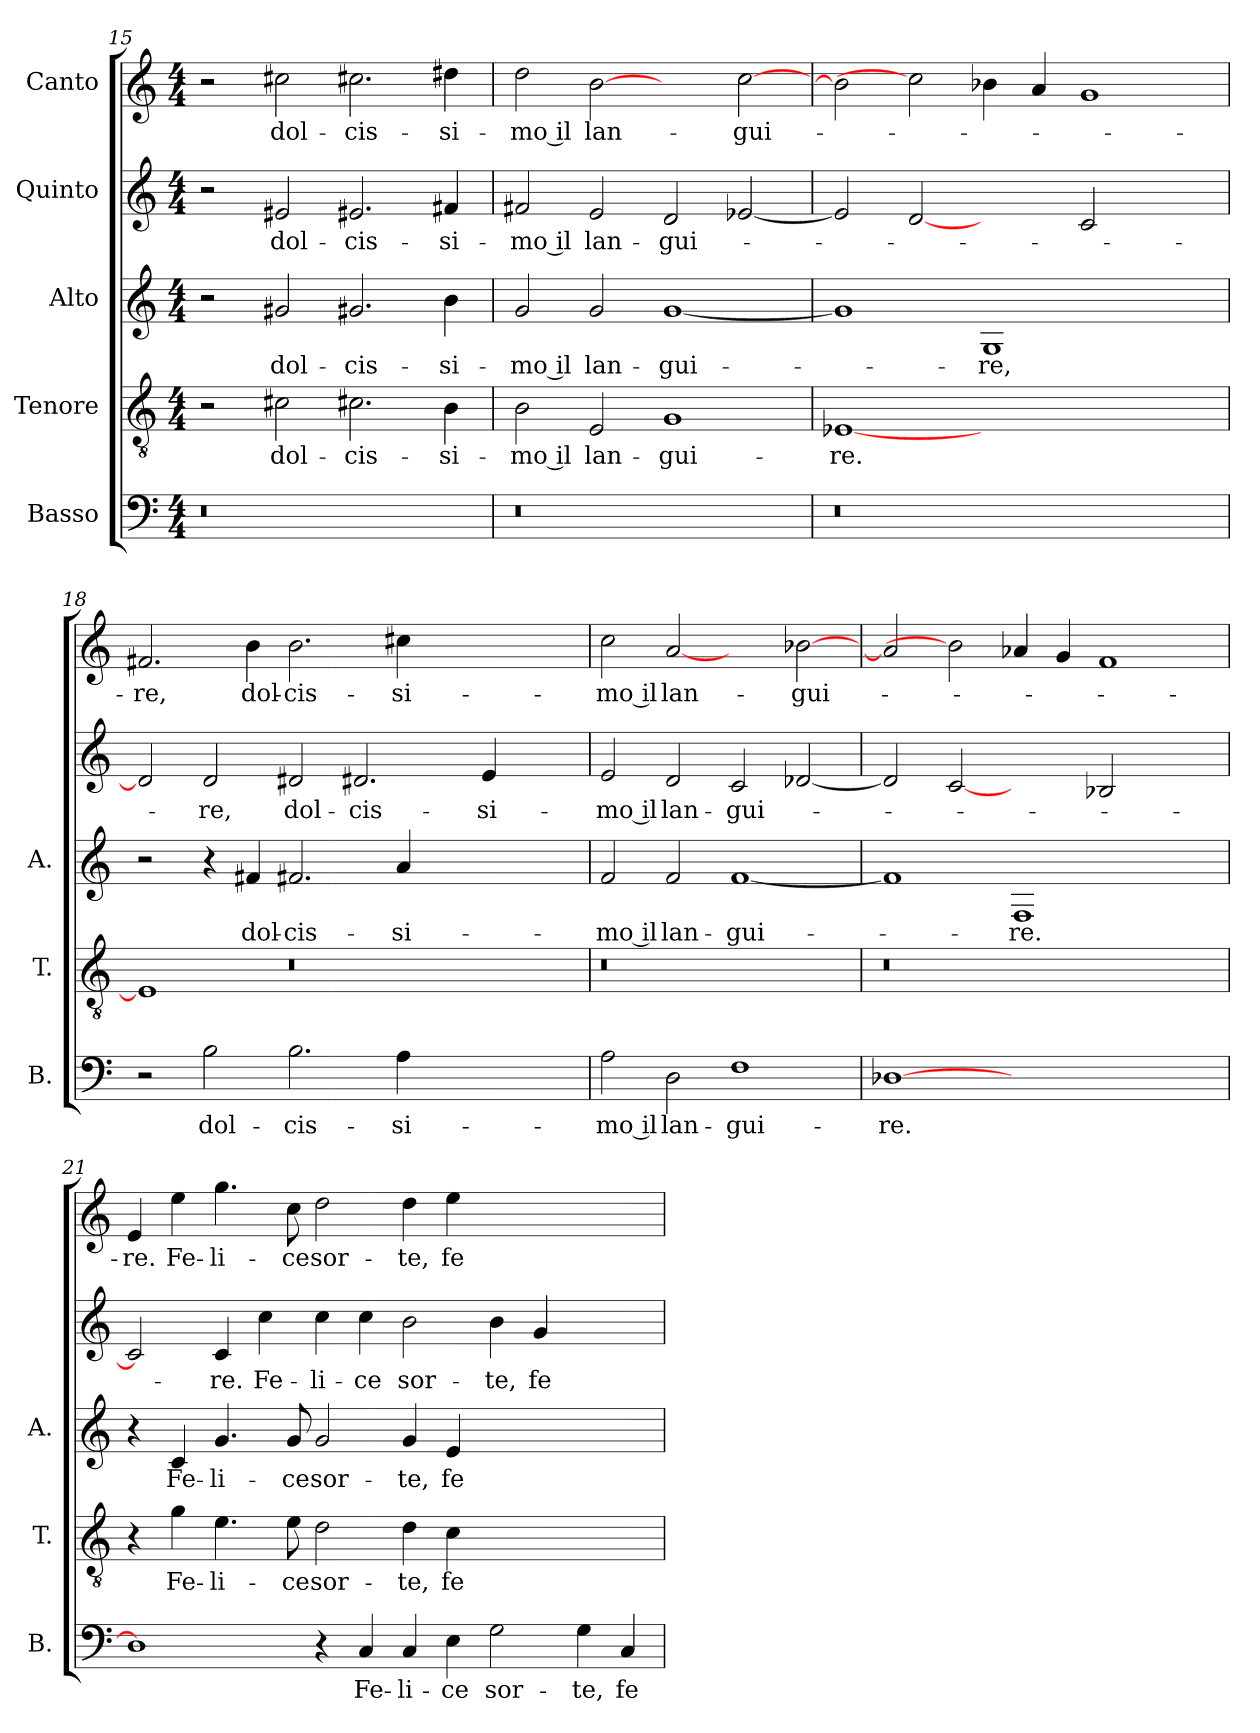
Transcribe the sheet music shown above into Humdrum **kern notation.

**kern	**text	**kern	**text	**kern	**text	**kern	**text	**kern	**text
*part5	*part5	*part4	*part4	*part3	*part3	*part2	*part2	*part1	*part1
*staff5	*staff5	*staff4	*staff4	*staff3	*staff3	*staff2	*staff2	*staff1	*staff1
*I"Basso	*	*I"Tenore	*	*I"Alto	*	*I"Quinto	*	*I"Canto	*
*I'B.	*	*I'T.	*	*I'A.	*	*	*	*	*
*clefF4	*	*clefGv2	*	*clefG2	*	*clefG2	*	*clefG2	*
*k[]	*	*k[]	*	*k[]	*	*k[]	*	*k[]	*
*C:	*	*C:	*	*C:	*	*C:	*	*C:	*
*M4/4	*	*M4/4	*	*M4/4	*	*M4/4	*	*M4/4	*
=15	=15	=15	=15	=15	=15	=15	=15	=15	=15
!LO:N:vis=0	!	!	!	!	!	!	!	!	!
1r	.	2r	.	2r	.	2r	.	2r	.
.	.	2c#X\	dol-	2g#X/	dol-	2e#X/	dol-	2cc#X\	dol-
1ryy	.	2.c#X\	-cis-	2.g#X/	-cis-	2.e#X/	-cis-	2.cc#X\	-cis-
.	.	4B\	-si-	4b\	-si-	4f#X/	-si-	4dd#X\	-si-
=16	=16	=16	=16	=16	=16	=16	=16	=16	=16
!LO:N:vis=0	!	!	!	!	!	!	!	!	!
1r	.	2B\	-mo il	2g/	-mo il	2f#X/	-mo il	2dd\	-mo il
.	.	2E/	lan-	2g/	lan-	2e/	lan-	[2b\	lan-
1ryy	.	1G/	-gui-	[1g/	-gui-	2d/	-gui-	2ryy	.
.	.	.	.	.	.	[2e-X/	.	[2cc\	-gui-
=17	=17	=17	=17	=17	=17	=17	=17	=17	=17
!LO:N:vis=0	!	!	!	!	!	!	!	!	!
1r	.	[1E-X/	-re.	1g/]	.	2e-/]	.	2b\]	.
.	.	.	.	.	.	[2d/	.	2cc\]	.
1ryy	.	1.ryy	.	1G/	-re,	2ryy	.	4b-X\	.
.	.	.	.	.	.	.	.	4a/	.
.	.	.	.	.	.	2c/	.	1g/	.
2ryy	.	.	.	2ryy	.	2ryy	.	.	.
=18	=18	=18	=18	=18	=18	=18	=18	=18	=18
2r	.	1E-/]	.	2r	.	2d/]	.	2.f#X/	-re,
2B\	dol-	.	.	4r	.	2d/	-re,	.	.
.	.	.	.	4f#X/	dol-	.	.	4b\	dol-
!	!	!LO:N:vis=0	!	!	!	!	!	!	!
2.B\	-cis-	1r	.	2.f#X/	-cis-	2d#X/	dol-	2.b\	-cis-
.	.	.	.	.	.	2.d#X/	-cis-	.	.
4A\	-si-	.	.	4a/	-si-	.	.	4cc#X\	-si-
1ryy	.	1ryy	.	1ryy	.	.	.	1ryy	.
.	.	.	.	.	.	4e/	-si-	.	.
.	.	.	.	.	.	2ryy	.	.	.
=19	=19	=19	=19	=19	=19	=19	=19	=19	=19
!	!	!LO:N:vis=0	!	!	!	!	!	!	!
2A\	-mo il	1r	.	2f/	-mo il	2e/	-mo il	2cc\	-mo il
2D\	lan-	.	.	2f/	lan-	2d/	lan-	[2a/	lan-
1F\	-gui-	1ryy	.	[1f/	-gui-	2c/	-gui-	2ryy	.
.	.	.	.	.	.	[2d-X/	.	[2b-X\	-gui-
=20	=20	=20	=20	=20	=20	=20	=20	=20	=20
!	!	!LO:N:vis=0	!	!	!	!	!	!	!
[1D-X\	-re.	1r	.	1f/]	.	2d-/]	.	2a/]	.
.	.	.	.	.	.	[2c/	.	2b-\]	.
1.ryy	.	1ryy	.	1F/	-re.	2ryy	.	4a-X/	.
.	.	.	.	.	.	.	.	4g/	.
.	.	.	.	.	.	2B-X/	.	1f/	.
.	.	2ryy	.	2ryy	.	2ryy	.	.	.
=21	=21	=21	=21	=21	=21	=21	=21	=21	=21
1D-\]	.	4r	.	4r	.	2c/]	.	4e/	-re.
.	.	4g\	Fe-	4c/	Fe-	.	.	4ee\	Fe-
.	.	4.e\	-li-	4.g/	-li-	4c/	-re.	4.gg\	-li-
.	.	.	.	.	.	4cc\	Fe-	.	.
.	.	8e\	-ce	8g/	-ce	.	.	8cc\	-ce
4r	.	2d\	sor-	2g/	sor-	4cc\	-li-	2dd\	sor-
4C/	Fe-	.	.	.	.	4cc\	-ce	.	.
4C/	-li-	4d\	-te,	4g/	-te,	2b\	sor-	4dd\	-te,
4E\	-ce	4c\	fe-	4e/	fe-	.	.	4ee\	fe-
2G\	sor-	1ryy	.	1ryy	.	4b\	-te,	1ryy	.
.	.	.	.	.	.	4g/	fe-	.	.
4G\	-te,	.	.	.	.	2ryy	.	.	.
4C/	fe-	.	.	.	.	.	.	.	.
=	=	=	=	=	=	=	=	=	=
*-	*-	*-	*-	*-	*-	*-	*-	*-	*-
